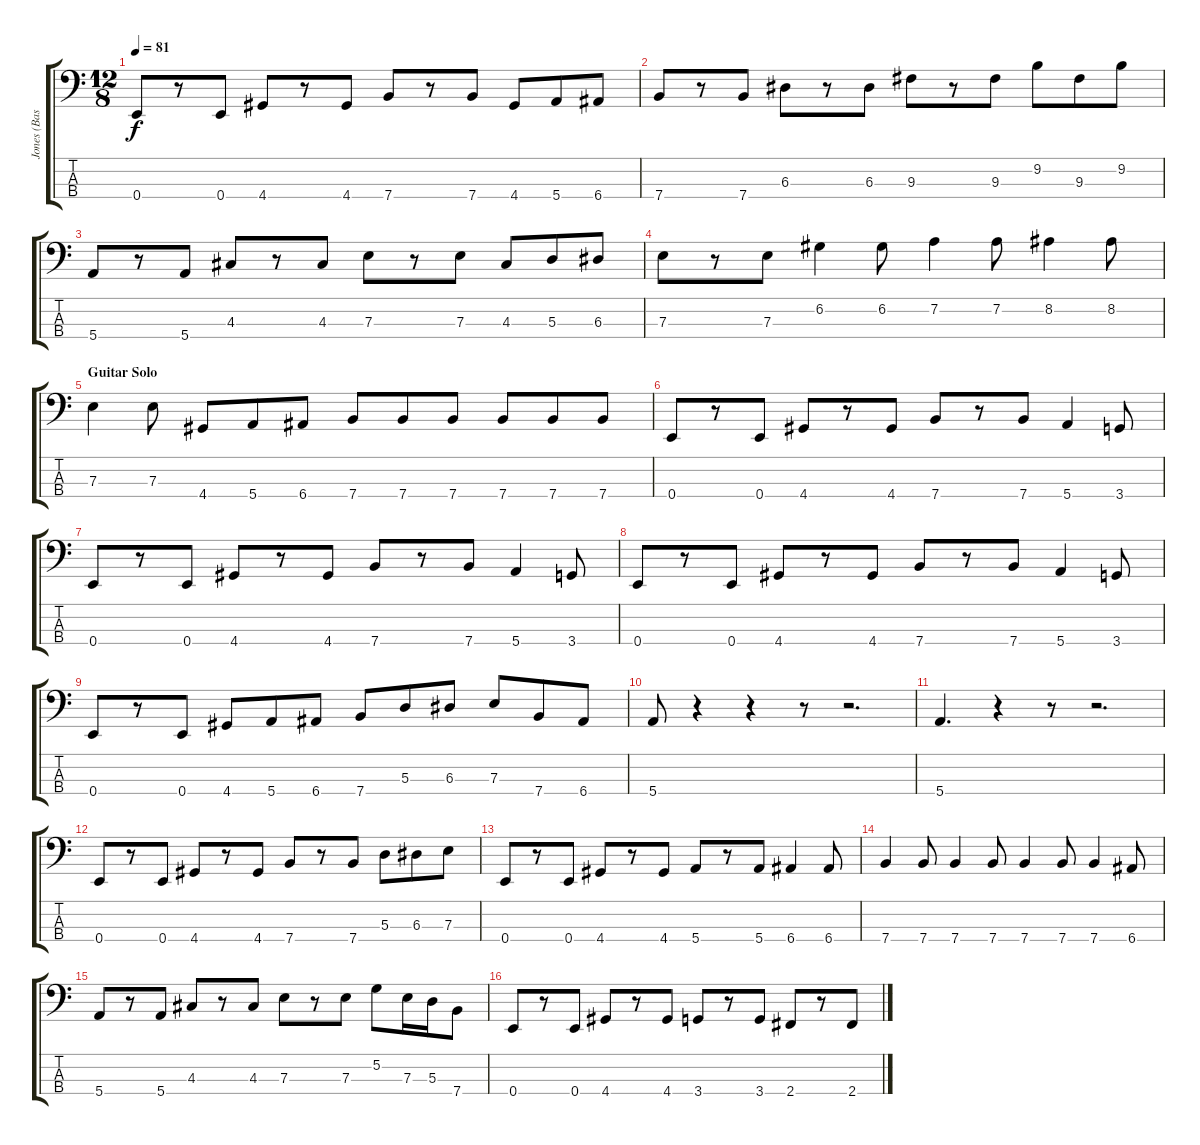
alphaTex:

\track ("Jones (Bass)" "Jones (Bas") {instrument electricbassfinger}
\staff {score tabs}
\tuning (G2 D2 A1 E1) {hide}
\ts (12 8)
\tempo 81
\clef f4
\ks c
0.4.8{dy f} r.8 0.4.8 4.4.8 r.8 4.4.8 7.4.8 r.8 7.4.8 4.4.8 5.4.8 6.4.8 |
7.4.8 r.8 7.4.8 6.3.8 r.8 6.3.8 9.3.8 r.8 9.3.8 9.2.8 9.3.8 9.2.8 |
5.4.8 r.8 5.4.8 4.3.8 r.8 4.3.8 7.3.8 r.8 7.3.8 4.3.8 5.3.8 6.3.8 |
7.3.8 r.8 7.3.8 6.2.4 6.2.8 7.2.4 7.2.8 8.2.4 8.2.8 |
\section ("" "Guitar Solo")
7.3.4 7.3.8 4.4.8 5.4.8 6.4.8 7.4.8 7.4.8 7.4.8 7.4.8 7.4.8 7.4.8 |
0.4.8 r.8 0.4.8 4.4.8 r.8 4.4.8 7.4.8 r.8 7.4.8 5.4.4 3.4.8 |
0.4.8 r.8 0.4.8 4.4.8 r.8 4.4.8 7.4.8 r.8 7.4.8 5.4.4 3.4.8 |
0.4.8 r.8 0.4.8 4.4.8 r.8 4.4.8 7.4.8 r.8 7.4.8 5.4.4 3.4.8 |
0.4.8 r.8 0.4.8 4.4.8 5.4.8 6.4.8 7.4.8 5.3.8 6.3.8 7.3.8 7.4.8 6.4.8 |
5.4.8 r.4 r.4 r.8 r.2{d} |
5.4.4{d} r.4 r.8 r.2{d} |
0.4.8 r.8 0.4.8 4.4.8 r.8 4.4.8 7.4.8 r.8 7.4.8 5.3.8 6.3.8 7.3.8 |
0.4.8 r.8 0.4.8 4.4.8 r.8 4.4.8 5.4.8 r.8 5.4.8 6.4.4 6.4.8 |
7.4.4 7.4.8 7.4.4 7.4.8 7.4.4 7.4.8 7.4.4 6.4.8 |
5.4.8 r.8 5.4.8 4.3.8 r.8 4.3.8 7.3.8 r.8 7.3.8 5.2.8 7.3.16 5.3.16 7.4.8 |
0.4.8 r.8 0.4.8 4.4.8 r.8 4.4.8 3.4.8 r.8 3.4.8 2.4.8 r.8 2.4.8
